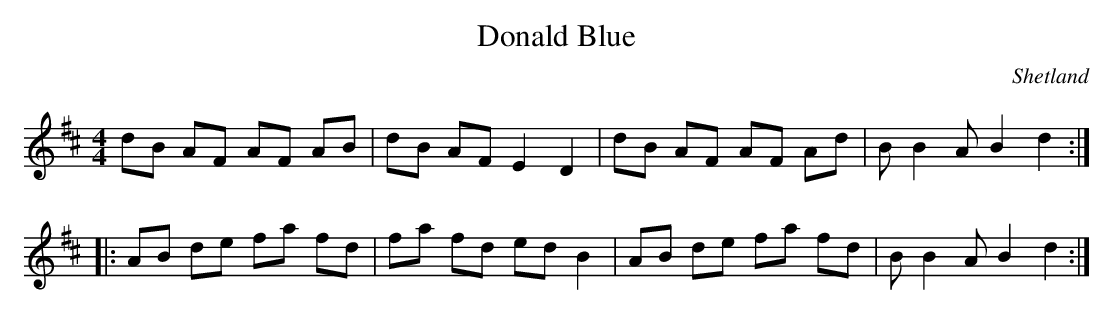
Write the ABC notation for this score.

X:1
T:Donald Blue
O:Shetland
M:4/4
K:D
dB AF AF AB | dB AF E2 D2 |\
dB AF AF Ad | BB2A B2 d2 :|
|:AB de fa fd | fa fd ed B2 |\
AB de fa fd | BB2A B2d2:|
